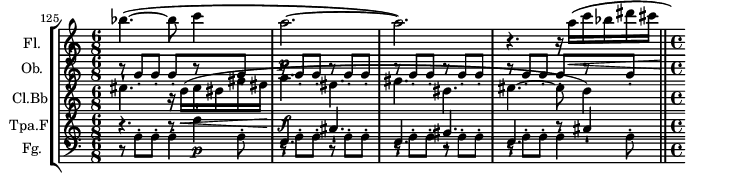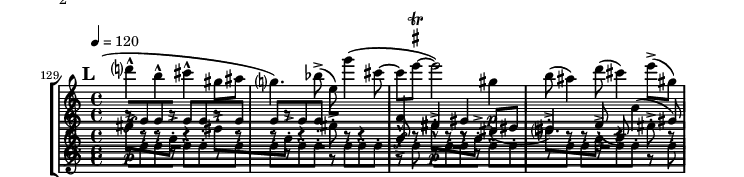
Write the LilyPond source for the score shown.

\version "2.10.33"

\include "../config/lib.ly"

#(set-global-staff-size 12.5)

global = {
  \time 6/8
  \set Score.currentBarNumber = #125
  \bar ""
  \bracketUp
  \override Staff.TimeSignature #'style = #'()
  \set Score.markFormatter = #format-mark-box-letters
  \override Score.MetronomeMark #'padding = #6
  s1*6/8*4
  \bar "||"
  \mark #11
  \time 4/4
  \tempo 4=120
  s1*4
}

flauta = {
  \relative c''' {
    bes4.~( bes8 c4
    a2.~\p
    a2.) 
    r4. r16 a16\<( c bes dis cis
    %% seção BBA
    d?4-^\f b-^ cis-^ gis8( ais
    g?4.)
    %% (rotacionar #s(5 3 4 1 2 0) 3) com expansão de intervalos
    bes8->( e,8) g'4( cis,8~
    cis e8~\trill\tris e2)
    %% (rotacionar (retrogradar #s(5 3 4 1 2 0) 5))
    gis,4\p
    b8( ais4) d8( cis4)
    %% (rotacionar (retrogradar #s(5 3 4 1 2 0) 4))
    e8->( gis,)
  }
}

oboe = {
  \relative c'' {
    r8 g-. g-. g-.[ r g-.]
    r g-. g-. r g-. g-.
    r g-. g-. r g-. g-.
    r g-. g-. g-.[ r g-.]
    %% seção BBA
    r8[ g-. g-. r] g-.[ g-. r g-.]
    g8-.[ r g-. g-.] r2
    %% sujeito do fugato transposto a quinta
    \transpose d a' {
      \relative {
        %% #s(5 3 4 1 2 0)
        d4-^\f b-^ cis-^ gis8( ais
        g?4.)
        %% (rotacionar #s(5 3 4 1 2 0) 3) com expansão de intervalos
        bes8->( e,8) g'4( cis,8~)
      }
    }
  }
}

clarinete = {
  \relative c'' {
    dis4.\st r16 c16\<( dis cis fis e
    g4.~\f e
    fis4. cis4.
    dis4.~ dis8 c4)
    %% seção BBA
    dis8-.->\p[ r8 r g,-.->] r4 cis8-.->[ r r g-.->] r4 dis'8-.-> r r4 g,8-.-> r
    dis'8-.->\p[ r8 r g,-.->] r4 cis8-.->[ r r g-.->] r4 dis'8-.-> r
  }
}

trompa = {
  \relative c'' {
    r4. r8 g4\st\p
    g,4.\st dis'4.\st
    g,4.\st cis4.\st
    g4.\st r8 dis'4\st
    %% seção BBA
    R1*4
  }
}

fagote = {
  \clef bass
  \relative c' {
    r8 a-. a-. a4-. a8-.
    r8 a-. a-. r a-. a-.
    r a-. a-. r a-. a-.
    r a-. a-. a4-. a8-.
    %% seção BBA
    r8[ a-. a-. r] a-.[ a-. r a-.]
    a-.[ r a-. a-.] r a-. a-. a-. r a-.
    r8[ a-. a-. r] a-.[ a-. r a-.]
    a-.[ r a-. a-.] r a-.
  }
}

\score {
  \new StaffGroup <<
    \new Staff <<
      \set Staff.instrumentName = \markup {\hcenter-in #5 "Fl."}
      \global
      \flauta
    >>
    \new Staff <<
      \set Staff.instrumentName = \markup {\hcenter-in #5 "Ob."}
      \global
      \oboe
    >>
    \new Staff <<
      \set Staff.instrumentName = \markup {\hcenter-in #5 "Cl.Bb"}
      \global
      \transposition bes
      \transpose c d {
        \clarinete
      }
    >>
    \new Staff <<
      \set Staff.instrumentName = \markup {\hcenter-in #5 "Tpa.F"}
      \global
      \transposition f
      \transpose c g {
        \trompa
      }
    >>
    \new Staff <<
      \set Staff.instrumentName = \markup {\hcenter-in #5 "Fg."}
      \global
      \fagote
    >>
  >>
  \layout {
    \context {
      \Staff \consists "Horizontal_bracket_engraver"
    }
  }
}
\paper {
  paper-width = 12.6\cm
  paper-height = 3\cm
  line-width = 13.5\cm
  top-margin = -.1\cm
  left-margin = -1.2\cm
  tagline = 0
  indent = #0
}
